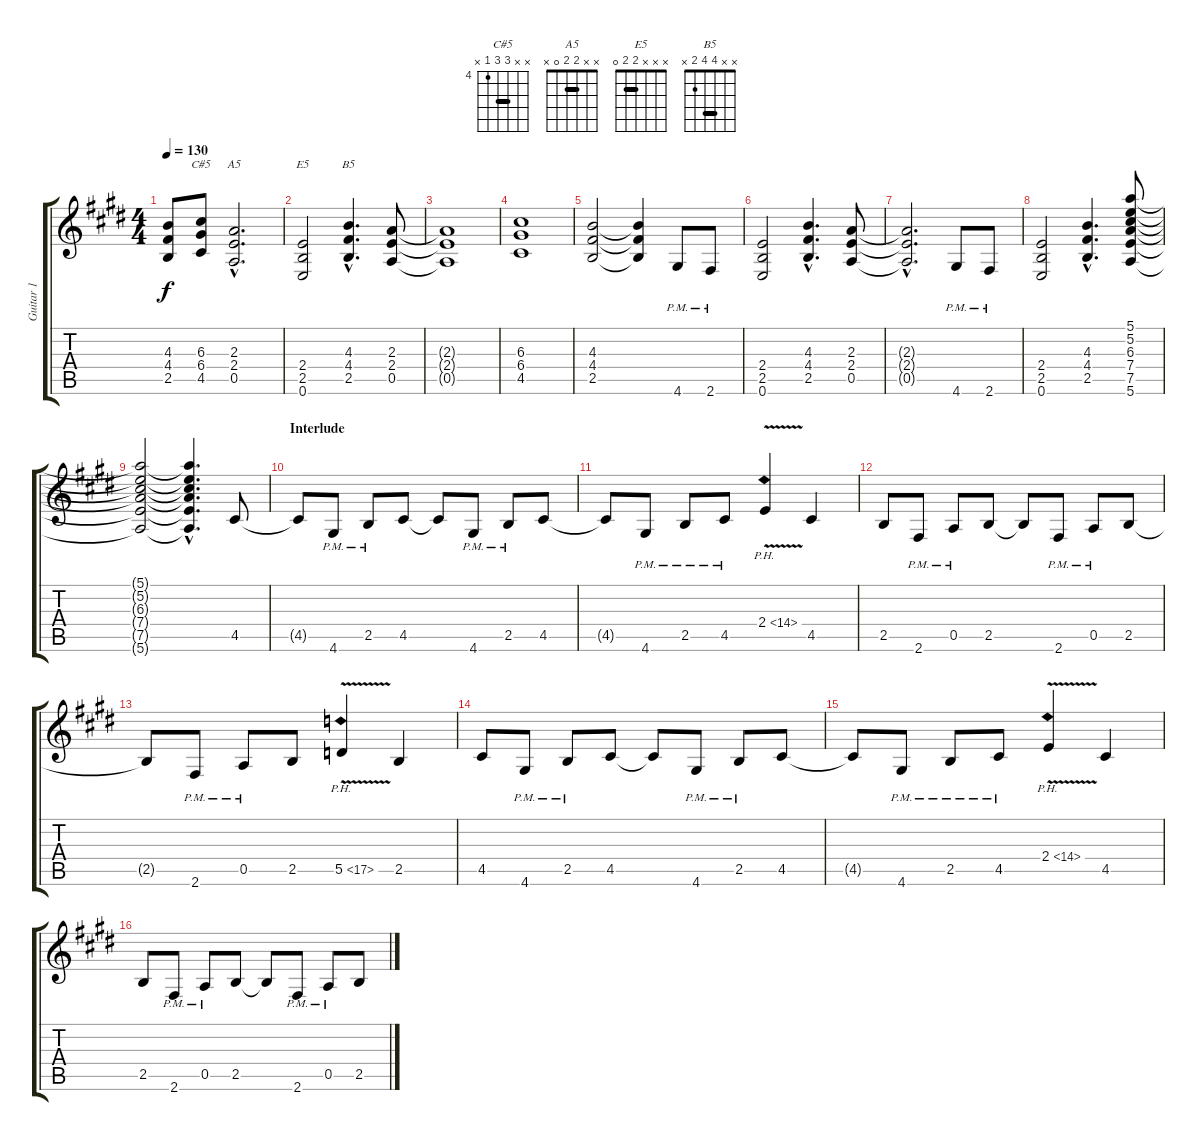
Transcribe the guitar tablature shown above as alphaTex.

\track ("Guitar 1" "Guitar 1") {instrument distortionguitar}
\staff {score tabs}
\tuning (E4 B3 G3 D3 A2 E2) {hide}
\chord ("C#5" x x 6 6 4 x) {firstfret 4 barre 6}
\chord ("A5" x x 2 2 0 x) {barre 2}
\chord ("E5" x x x 2 2 0) {barre 2}
\chord ("B5" x x 4 4 2 x) {barre 4}
\ts (4 4)
\tempo 130
\clef g2
\ks e
(4.3{t} 4.4{t} 2.5{t}).8{dy f} (6.3 6.4 4.5).8{ch "C#5"} (2.3{hac} 2.4{hac} 0.5{hac}).2{d ch "A5"} |
(2.4 2.5 0.6).2{ch "E5"} (4.3{hac} 4.4{hac} 2.5{hac}).4{d ch "B5"} (2.3 2.4 0.5).8 |
(2.3{t} 2.4{t} 0.5{t}).1 |
(6.3 6.4 4.5).1 |
(4.3 4.4 2.5).2 (4.3{t} 4.4{t} 2.5{t}).4 4.6{pm}.8 2.6{pm}.8 |
(2.4 2.5 0.6).2 (4.3{hac} 4.4{hac} 2.5{hac}).4{d} (2.3 2.4 0.5).8 |
(2.3{hac t} 2.4{hac t} 0.5{hac t}).2{d} 4.6{pm}.8 2.6{pm}.8 |
(2.4 2.5 0.6).2 (4.3{hac} 4.4{hac} 2.5{hac}).4{d} (5.1 5.2 6.3 7.4 7.5 5.6).8 |
(5.1{t} 5.2{t} 6.3{t} 7.4{t} 7.5{t} 5.6{t}).2 (5.1{hac t} 5.2{hac t} 6.3{hac t} 7.4{hac t} 7.5{hac t} 5.6{hac t}).4{d} 4.5.8 |
\section ("" "Interlude")
4.5{t}.8 4.6{pm}.8 2.5{pm}.8 4.5.8 4.5{t}.8 4.6{pm}.8 2.5{pm}.8 4.5.8 |
4.5{t}.8 4.6{pm}.8 2.5{pm}.8 4.5{pm}.8 2.4{ph 12 v}.4 4.5.4 |
2.5.8 2.6{pm}.8 0.5{pm}.8 2.5.8 2.5{t}.8 2.6{pm}.8 0.5{pm}.8 2.5.8 |
2.5{t}.8 2.6{pm}.8 0.5{pm}.8 2.5.8 5.5{ph 12 v}.4 2.5.4 |
4.5.8 4.6{pm}.8 2.5{pm}.8 4.5.8 4.5{t}.8 4.6{pm}.8 2.5{pm}.8 4.5.8 |
4.5{t}.8 4.6{pm}.8 2.5{pm}.8 4.5{pm}.8 2.4{ph 12 v}.4 4.5.4 |
2.5.8 2.6{pm}.8 0.5{pm}.8 2.5.8 2.5{t}.8 2.6{pm}.8 0.5{pm}.8 2.5.8
